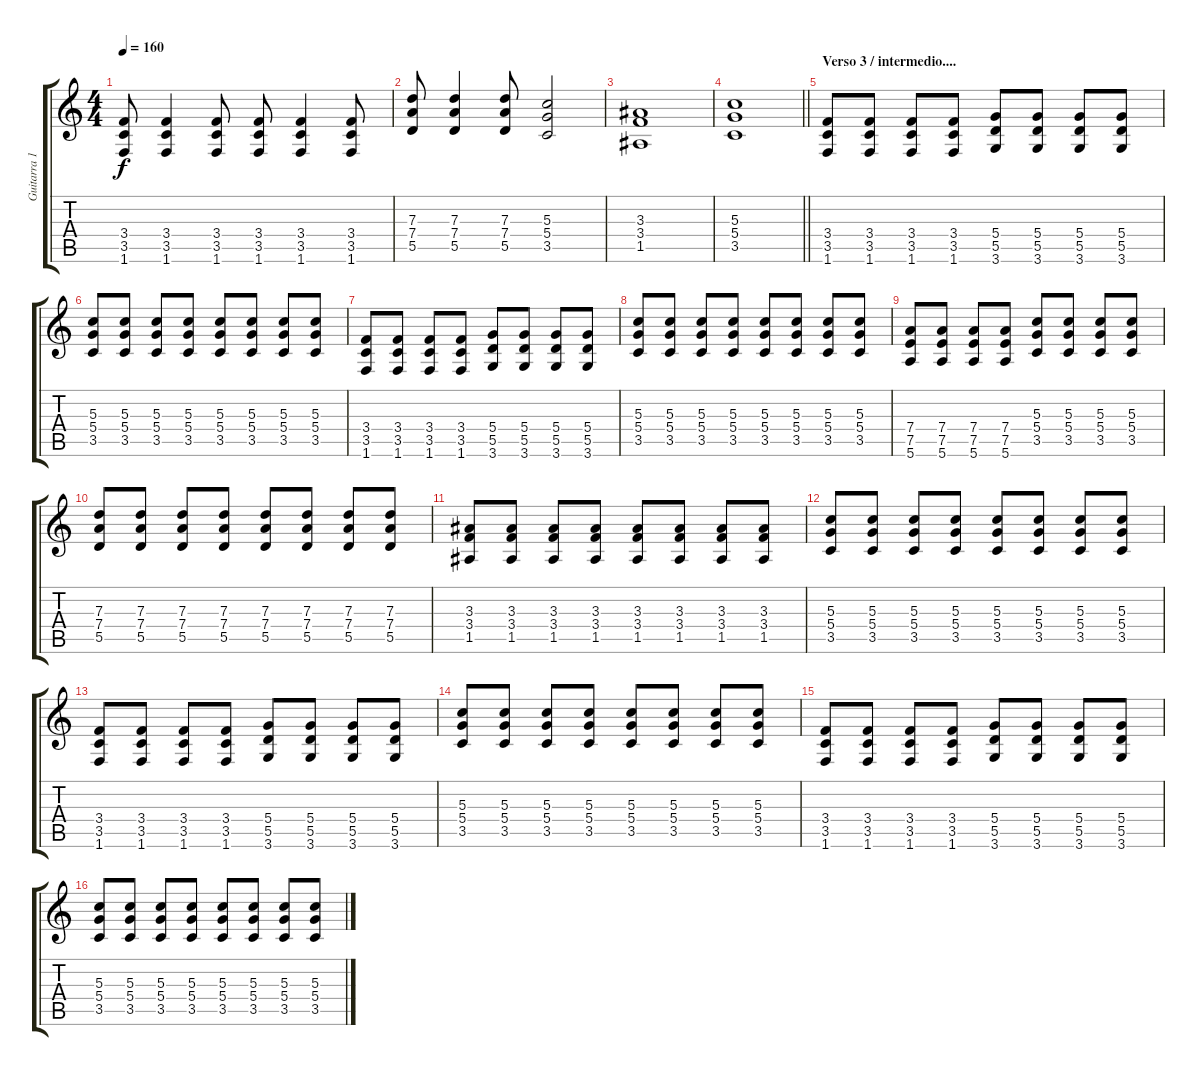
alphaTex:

\track ("Guitarra 1 y 2" "Guitarra 1") {instrument distortionguitar}
\staff {score tabs}
\tuning (E4 B3 G3 D3 A2 E2) {hide}
\ts (4 4)
\tempo 160
\clef g2
\ks c
(3.4 3.5 1.6).8{dy f} (3.4 3.5 1.6).4 (3.4 3.5 1.6).8 (3.4 3.5 1.6).8 (3.4 3.5 1.6).4 (3.4 3.5 1.6).8 |
(7.3 7.4 5.5).8 (7.3 7.4 5.5).4 (7.3 7.4 5.5).8 (5.3 5.4 3.5).2 |
(3.3 3.4 1.5).1 |
\barLineRight lightlight
(5.3 5.4 3.5).1 |
\section ("" "Verso 3 / intermedio....")
(3.4 3.5 1.6).8 (3.4 3.5 1.6).8 (3.4 3.5 1.6).8 (3.4 3.5 1.6).8 (5.4 5.5 3.6).8 (5.4 5.5 3.6).8 (5.4 5.5 3.6).8 (5.4 5.5 3.6).8 |
(5.3 5.4 3.5).8 (5.3 5.4 3.5).8 (5.3 5.4 3.5).8 (5.3 5.4 3.5).8 (5.3 5.4 3.5).8 (5.3 5.4 3.5).8 (5.3 5.4 3.5).8 (5.3 5.4 3.5).8 |
(3.4 3.5 1.6).8 (3.4 3.5 1.6).8 (3.4 3.5 1.6).8 (3.4 3.5 1.6).8 (5.4 5.5 3.6).8 (5.4 5.5 3.6).8 (5.4 5.5 3.6).8 (5.4 5.5 3.6).8 |
(5.3 5.4 3.5).8 (5.3 5.4 3.5).8 (5.3 5.4 3.5).8 (5.3 5.4 3.5).8 (5.3 5.4 3.5).8 (5.3 5.4 3.5).8 (5.3 5.4 3.5).8 (5.3 5.4 3.5).8 |
(7.4 7.5 5.6).8 (7.4 7.5 5.6).8 (7.4 7.5 5.6).8 (7.4 7.5 5.6).8 (5.3 5.4 3.5).8 (5.3 5.4 3.5).8 (5.3 5.4 3.5).8 (5.3 5.4 3.5).8 |
(7.3 7.4 5.5).8 (7.3 7.4 5.5).8 (7.3 7.4 5.5).8 (7.3 7.4 5.5).8 (7.3 7.4 5.5).8 (7.3 7.4 5.5).8 (7.3 7.4 5.5).8 (7.3 7.4 5.5).8 |
(3.3 3.4 1.5).8 (3.3 3.4 1.5).8 (3.3 3.4 1.5).8 (3.3 3.4 1.5).8 (3.3 3.4 1.5).8 (3.3 3.4 1.5).8 (3.3 3.4 1.5).8 (3.3 3.4 1.5).8 |
(5.3 5.4 3.5).8 (5.3 5.4 3.5).8 (5.3 5.4 3.5).8 (5.3 5.4 3.5).8 (5.3 5.4 3.5).8 (5.3 5.4 3.5).8 (5.3 5.4 3.5).8 (5.3 5.4 3.5).8 |
(3.4 3.5 1.6).8 (3.4 3.5 1.6).8 (3.4 3.5 1.6).8 (3.4 3.5 1.6).8 (5.4 5.5 3.6).8 (5.4 5.5 3.6).8 (5.4 5.5 3.6).8 (5.4 5.5 3.6).8 |
(5.3 5.4 3.5).8 (5.3 5.4 3.5).8 (5.3 5.4 3.5).8 (5.3 5.4 3.5).8 (5.3 5.4 3.5).8 (5.3 5.4 3.5).8 (5.3 5.4 3.5).8 (5.3 5.4 3.5).8 |
(3.4 3.5 1.6).8 (3.4 3.5 1.6).8 (3.4 3.5 1.6).8 (3.4 3.5 1.6).8 (5.4 5.5 3.6).8 (5.4 5.5 3.6).8 (5.4 5.5 3.6).8 (5.4 5.5 3.6).8 |
(5.3 5.4 3.5).8 (5.3 5.4 3.5).8 (5.3 5.4 3.5).8 (5.3 5.4 3.5).8 (5.3 5.4 3.5).8 (5.3 5.4 3.5).8 (5.3 5.4 3.5).8 (5.3 5.4 3.5).8
